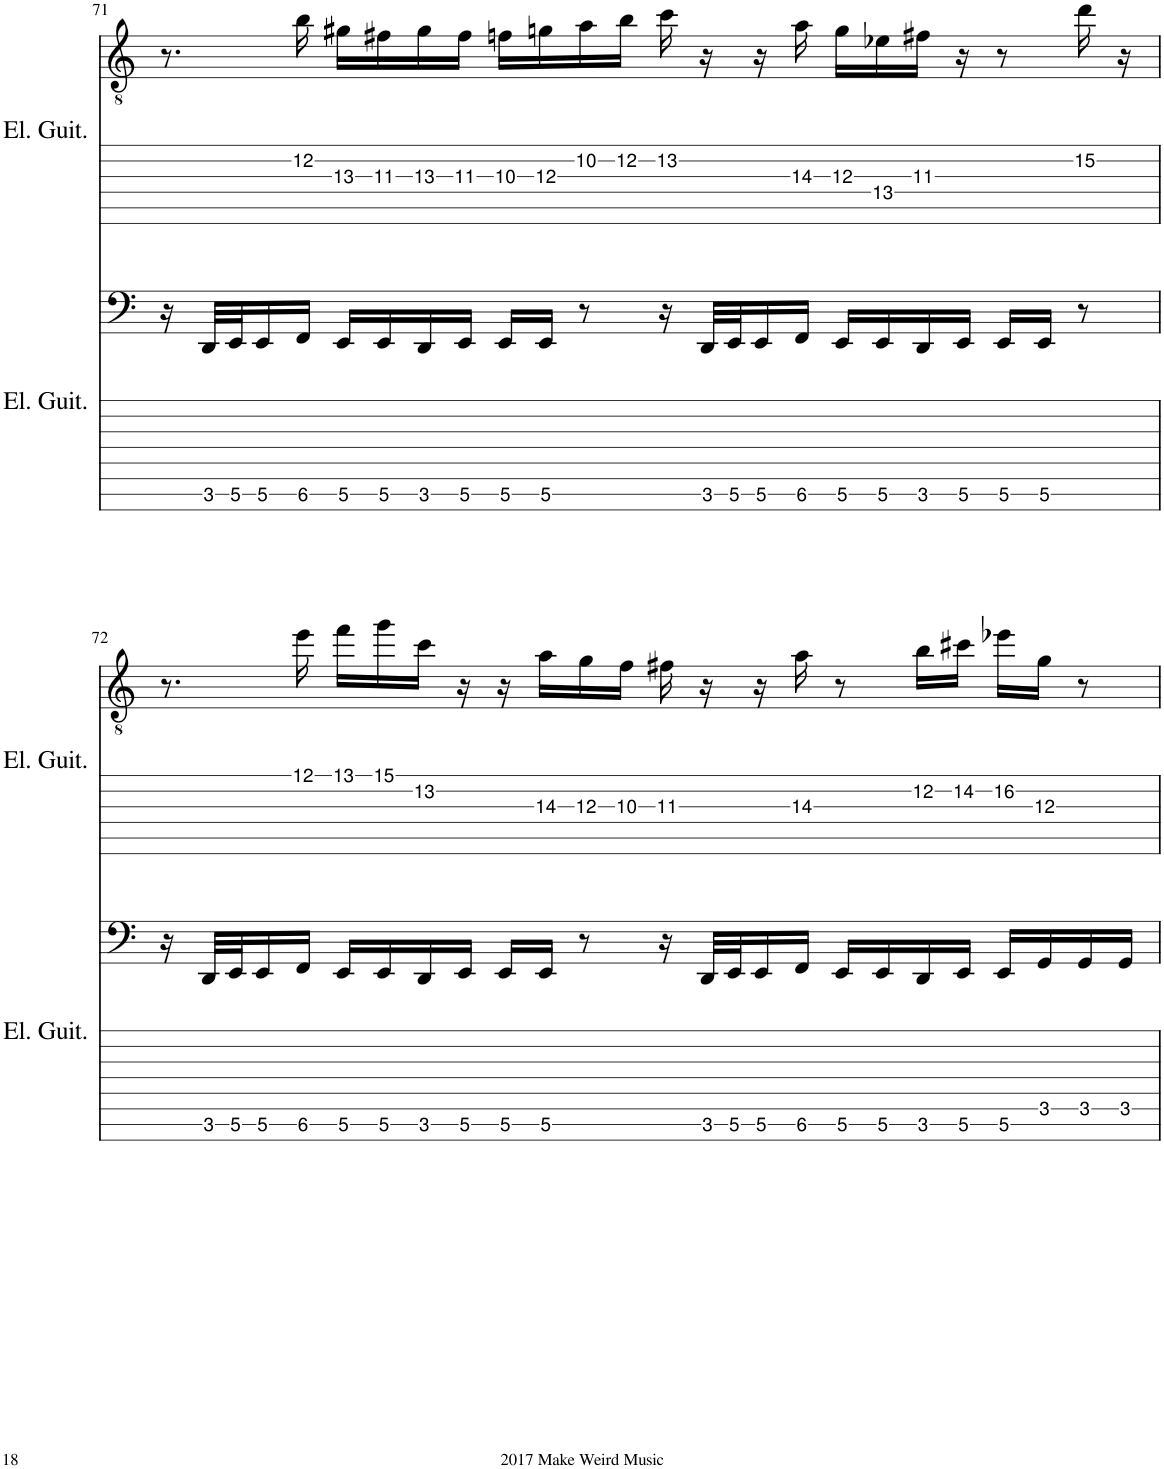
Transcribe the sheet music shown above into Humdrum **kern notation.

**kern	**kern	**kern	**kern
*part2	*part2	*part1	*part1
*staff4	*staff3	*staff2	*staff1
*I"Electric Guitar	*	*I"Electric Guitar	*
*I'El. Guit.	*	*I'El. Guit.	*
!!LO:PB:g=z
*	*clefF4	*	*clefGv2
*k[]	*k[]	*k[]	*k[]
*M6/4	*M6/4	*M6/4	*M6/4
=71	=71	=71	=71
16r	16r	8.r	8.r
32DDLLL	32DD/LLL	.	.
32EEJ	32EE/J	.	.
16EE	16EE/	.	.
16FF	16FF/JJ	16bLL	16b\
16EE	16EE/LL	16g#	16g#X\LL
16EE	16EE/	16f#	16f#X\
16DD	16DD/	16g#	16g#\
16EE	16EE/JJ	16f#	16f#\JJ
16EE	16EE/LL	16f	16fn\LL
16EEJJ	16EE/JJ	16g	16gn\
8r	8r	16a	16a\
.	.	16bJJ	16b\JJ
16r	16r	16cc	16cc\
32DDLLL	32DD/LLL	16r	16r
32EEJ	32EE/J	.	.
16EE	16EE/	16r	16r
16FF	16FF/JJ	16aLL	16a\
16EE	16EE/LL	16g	16g\LL
16EE	16EE/	16e-	16e-X\
16DD	16DD/	16f#JJ	16f#X\JJ
16EE	16EE/JJ	16r	16r
16EE	16EE/LL	8r	8r
16EEJJ	16EE/JJ	.	.
8r	8r	16dd	16dd\
.	.	16r	16r
!!LO:LB:g=z
=72	=72	=72	=72
16r	16r	8.r	8.r
32DDLLL	32DD/LLL	.	.
32EEJ	32EE/J	.	.
16EE	16EE/	.	.
16FF	16FF/JJ	16eeLL	16ee\
16EE	16EE/LL	16ff	16ff\LL
16EE	16EE/	16gg	16gg\
16DD	16DD/	16ccJJ	16cc\JJ
16EE	16EE/JJ	16r	16r
16EE	16EE/LL	16r	16r
16EEJJ	16EE/JJ	16aLL	16a\LL
8r	8r	16g	16g\
.	.	16fJJ	16f\JJ
16r	16r	16f#	16f#X\
32DDLLL	32DD/LLL	16r	16r
32EEJ	32EE/J	.	.
16EE	16EE/	16r	16r
16FF	16FF/JJ	16a	16a\
16EE	16EE/LL	8r	8r
16EE	16EE/	.	.
16DD	16DD/	16bLL	16b\LL
16EE	16EE/JJ	16cc#	16cc#X\JJ
16EE	16EE/LL	16ee-	16ee-X\LL
16GG	16GG/	16gJJ	16g\JJ
16GG	16GG/	8r	8r
16GGJJ	16GG/JJ	.	.
=	=	=	=
*-	*-	*-	*-
